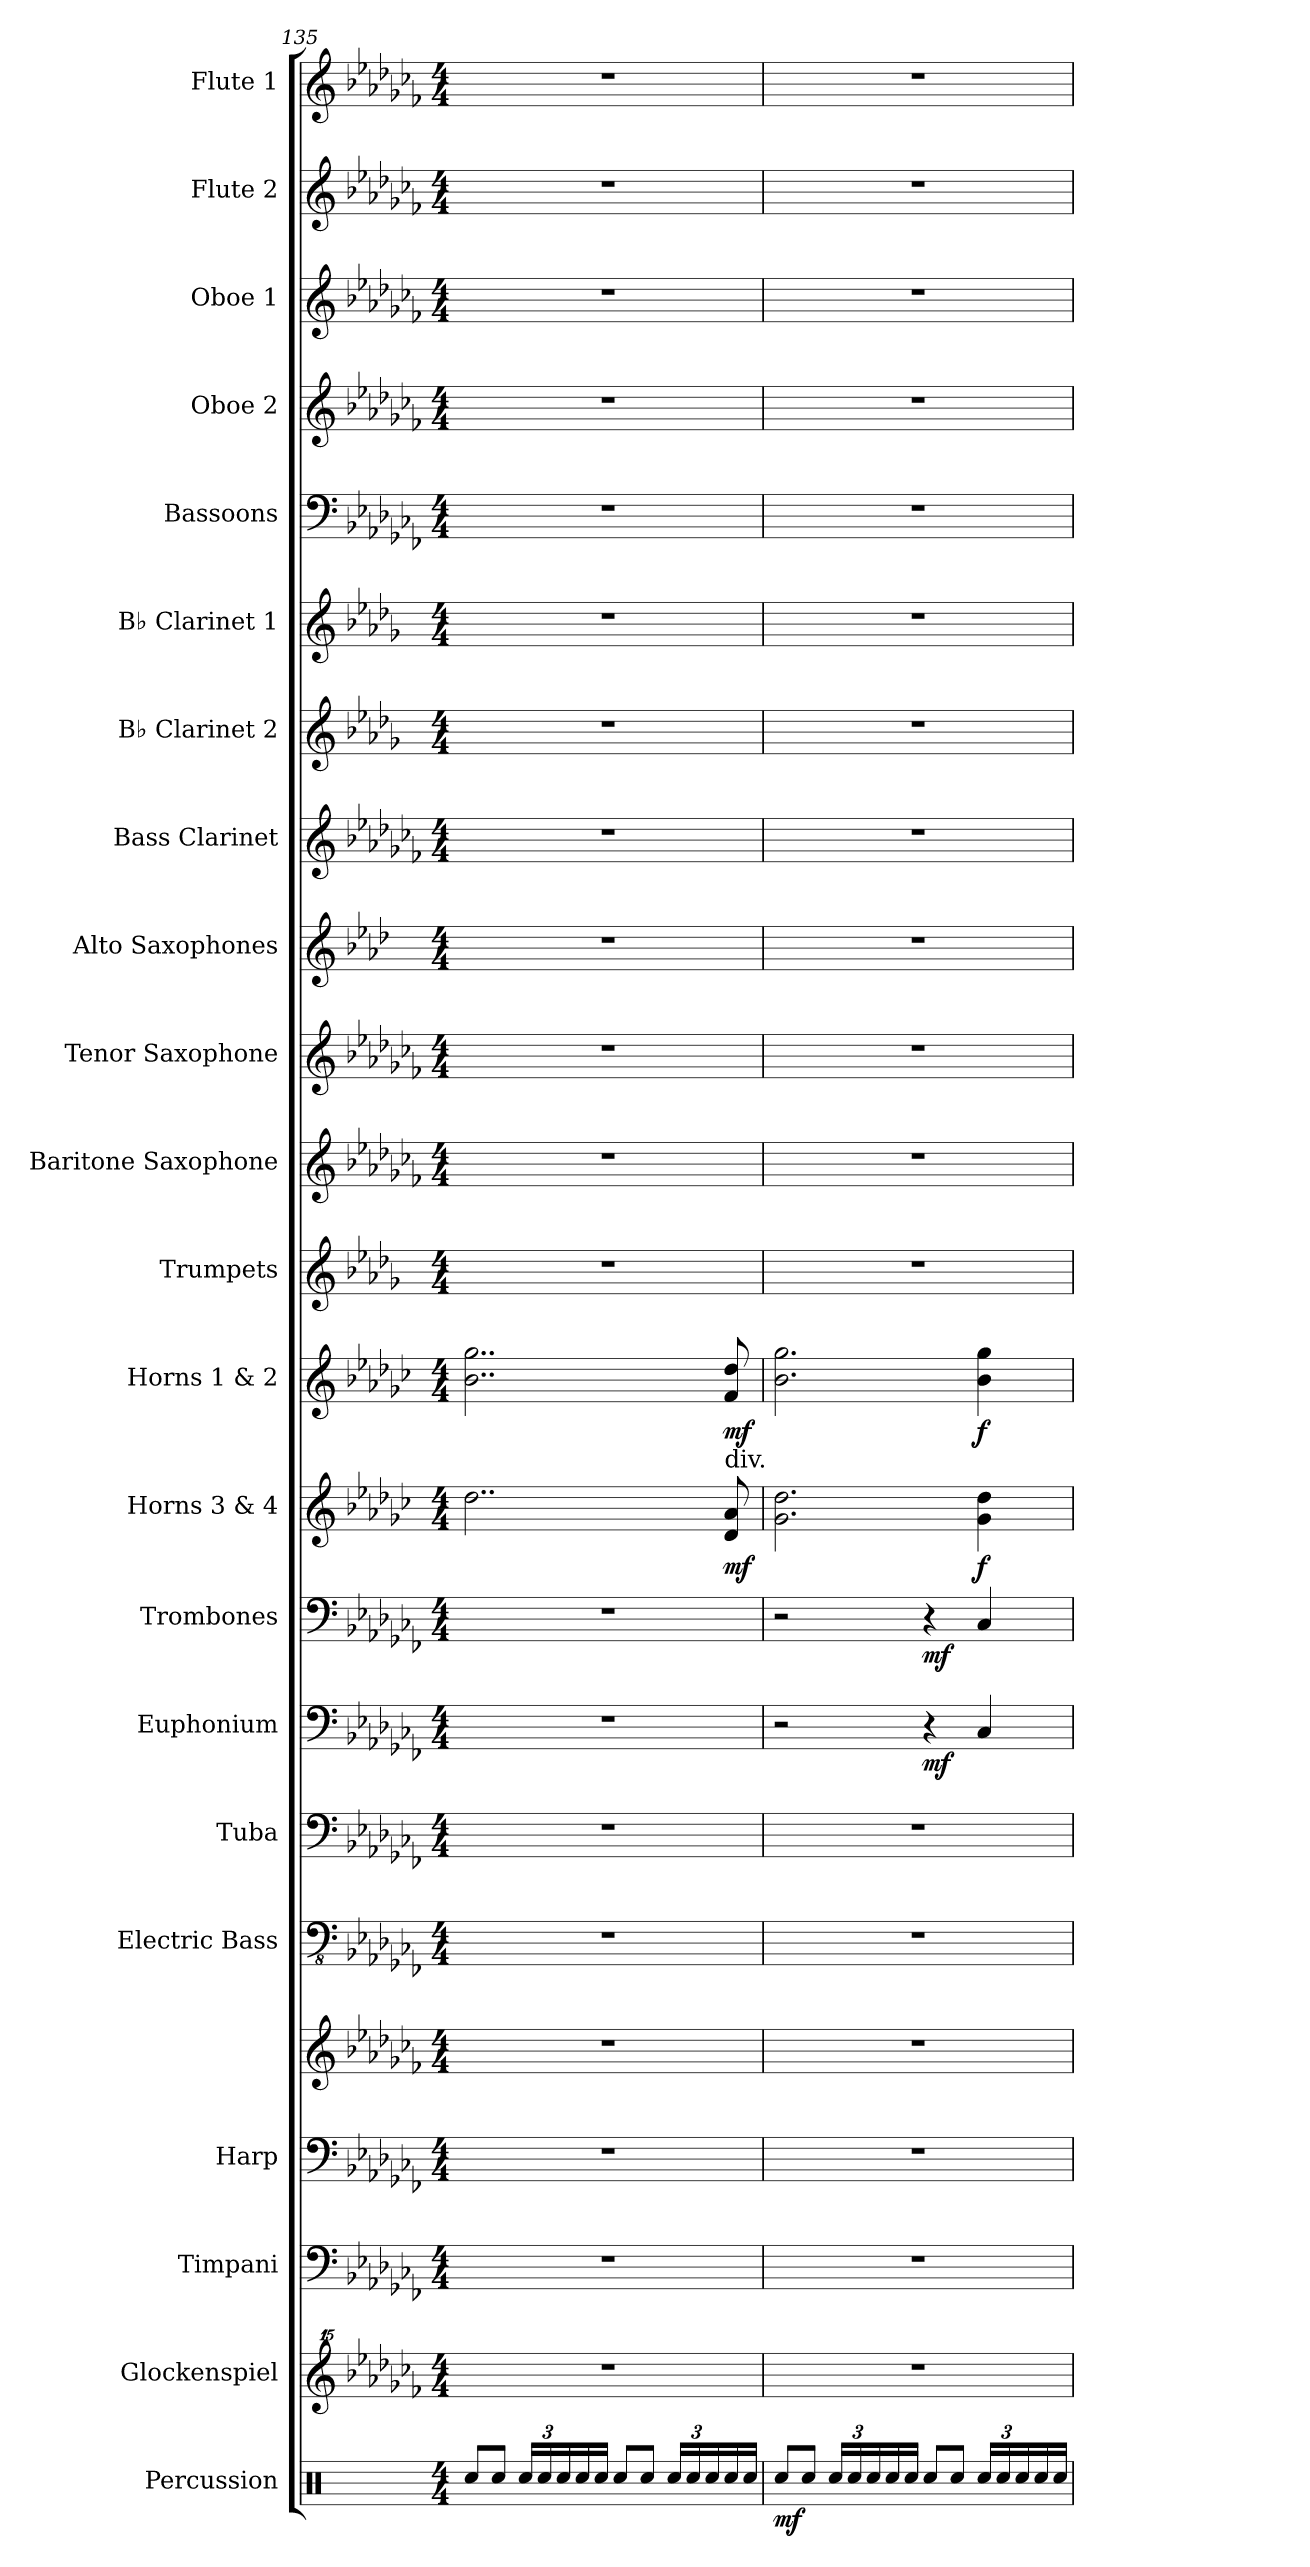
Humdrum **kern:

**kern	**dynam	**kern	**kern	**kern	**kern	**kern	**kern	**kern	**dynam	**kern	**dynam	**kern	**dynam	**kern	**dynam	**kern	**kern	**kern	**kern	**kern	**kern	**kern	**kern	**kern	**kern	**kern	**kern
*part22	*part22	*part21	*part20	*part19	*part19	*part18	*part17	*part16	*part16	*part15	*part15	*part14	*part14	*part13	*part13	*part12	*part11	*part10	*part9	*part8	*part7	*part6	*part5	*part4	*part3	*part2	*part1
*staff23	*staff23	*staff22	*staff21	*staff20	*staff19	*staff18	*staff17	*staff16	*staff16	*staff15	*staff15	*staff14	*staff14	*staff13	*staff13	*staff12	*staff11	*staff10	*staff9	*staff8	*staff7	*staff6	*staff5	*staff4	*staff3	*staff2	*staff1
*I"Percussion	*	*I"Glockenspiel	*I"Timpani	*I"Harp	*	*I"Electric Bass	*I"Tuba	*I"Euphonium	*	*I"Trombones	*	*I"Horns 3 &amp; 4	*	*I"Horns 1 &amp; 2	*	*I"Trumpets	*I"Baritone Saxophone	*I"Tenor Saxophone	*I"Alto Saxophones	*I"Bass Clarinet	*I"B♭ Clarinet 2	*I"B♭ Clarinet 1	*I"Bassoons	*I"Oboe 2	*I"Oboe 1	*I"Flute 2	*I"Flute 1
*I'Perc.	*	*I'Glk.	*I'Timp.	*I'Hrp.	*	*I'El. B.	*I'Tba.	*I'Euph.	*	*I'Tbns.	*	*I'Hns. 3/4	*	*I'Hns. 1/2	*	*I'Tpts.	*I'Bar. Sax.	*I'T. Sax.	*I'A. Saxes.	*I'B. Cl.	*I'B♭ Cl. 2	*I'B♭ Cl. 1	*I'Bsns.	*I'Ob. 2	*I'Ob. 1	*I'Fl. 2	*I'Fl. 1
!!LO:PB:g=z
*clefX	*	*clefG^^2	*clefF4	*clefF4	*clefG2	*clefFv4	*clefF4	*clefF4	*	*clefF4	*	*clefG2	*	*clefG2	*	*clefG2	*clefG2	*clefG2	*clefG2	*clefG2	*clefG2	*clefG2	*clefF4	*clefG2	*clefG2	*clefG2	*clefG2
*	*	*	*	*	*	*	*	*	*	*	*	*ITrd4c7	*	*ITrd4c7	*	*ITrd1c2	*ITrd12c21	*ITrd8c14	*ITrd5c9	*ITrd8c14	*ITrd1c2	*ITrd1c2	*	*	*	*	*
*k[]	*	*k[b-e-a-d-g-c-f-]	*k[b-e-a-d-g-c-f-]	*k[b-e-a-d-g-c-f-]	*k[b-e-a-d-g-c-f-]	*k[b-e-a-d-g-c-f-]	*k[b-e-a-d-g-c-f-]	*k[b-e-a-d-g-c-f-]	*	*k[b-e-a-d-g-c-f-]	*	*k[b-e-a-d-g-c-f-]	*	*k[b-e-a-d-g-c-f-]	*	*k[b-e-a-d-g-c-f-]	*k[b-e-a-d-g-c-f-]	*k[b-e-a-d-g-c-f-]	*k[b-e-a-d-g-c-f-]	*k[b-e-a-d-g-c-f-]	*k[b-e-a-d-g-c-f-]	*k[b-e-a-d-g-c-f-]	*k[b-e-a-d-g-c-f-]	*k[b-e-a-d-g-c-f-]	*k[b-e-a-d-g-c-f-]	*k[b-e-a-d-g-c-f-]	*k[b-e-a-d-g-c-f-]
*M4/4	*	*M4/4	*M4/4	*M4/4	*M4/4	*M4/4	*M4/4	*M4/4	*	*M4/4	*	*M4/4	*	*M4/4	*	*M4/4	*M4/4	*M4/4	*M4/4	*M4/4	*M4/4	*M4/4	*M4/4	*M4/4	*M4/4	*M4/4	*M4/4
=135	=135	=135	=135	=135	=135	=135	=135	=135	=135	=135	=135	=135	=135	=135	=135	=135	=135	=135	=135	=135	=135	=135	=135	=135	=135	=135	=135
8Rcc/L	.	1r	1r	1r	1r	1r	1r	1r	.	1r	.	2..g-\	.	2..e-\ 2..cc-\	.	1r	1r	1r	1r	1r	1r	1r	1r	1r	1r	1r	1r
8Rcc/J	.	.	.	.	.	.	.	.	.	.	.	.	.	.	.	.	.	.	.	.	.	.	.	.	.	.	.
*Xbrackettup	*	*	*	*	*	*	*	*	*	*	*	*	*	*	*	*	*	*	*	*	*	*	*	*	*	*	*
24Rcc/LL	.	.	.	.	.	.	.	.	.	.	.	.	.	.	.	.	.	.	.	.	.	.	.	.	.	.	.
24Rcc/	.	.	.	.	.	.	.	.	.	.	.	.	.	.	.	.	.	.	.	.	.	.	.	.	.	.	.
24Rcc/	.	.	.	.	.	.	.	.	.	.	.	.	.	.	.	.	.	.	.	.	.	.	.	.	.	.	.
16Rcc/	.	.	.	.	.	.	.	.	.	.	.	.	.	.	.	.	.	.	.	.	.	.	.	.	.	.	.
16Rcc/JJ	.	.	.	.	.	.	.	.	.	.	.	.	.	.	.	.	.	.	.	.	.	.	.	.	.	.	.
8Rcc/L	.	.	.	.	.	.	.	.	.	.	.	.	.	.	.	.	.	.	.	.	.	.	.	.	.	.	.
8Rcc/J	.	.	.	.	.	.	.	.	.	.	.	.	.	.	.	.	.	.	.	.	.	.	.	.	.	.	.
24Rcc/LL	.	.	.	.	.	.	.	.	.	.	.	.	.	.	.	.	.	.	.	.	.	.	.	.	.	.	.
24Rcc/	.	.	.	.	.	.	.	.	.	.	.	.	.	.	.	.	.	.	.	.	.	.	.	.	.	.	.
24Rcc/	.	.	.	.	.	.	.	.	.	.	.	.	.	.	.	.	.	.	.	.	.	.	.	.	.	.	.
!	!	!	!	!	!	!	!	!	!	!	!	!LO:TX:a:t=div.	!	!	!	!	!	!	!	!	!	!	!	!	!	!	!
!	!	!	!	!	!	!	!	!	!	!	!	!	!LO:DY:b	!	!LO:DY:b	!	!	!	!	!	!	!	!	!	!	!	!
16Rcc/	.	.	.	.	.	.	.	.	.	.	.	8G-/ 8d-/	mf	8B-/ 8g-/	mf	.	.	.	.	.	.	.	.	.	.	.	.
16Rcc/JJ	.	.	.	.	.	.	.	.	.	.	.	.	.	.	.	.	.	.	.	.	.	.	.	.	.	.	.
=136	=136	=136	=136	=136	=136	=136	=136	=136	=136	=136	=136	=136	=136	=136	=136	=136	=136	=136	=136	=136	=136	=136	=136	=136	=136	=136	=136
!	!LO:DY:b	!	!	!	!	!	!	!	!	!	!	!	!	!	!	!	!	!	!	!	!	!	!	!	!	!	!
8Rcc/L	mf	1r	1r	1r	1r	1r	1r	2r	.	2r	.	2.c-\ 2.g-\	.	2.e-\ 2.cc-\	.	1r	1r	1r	1r	1r	1r	1r	1r	1r	1r	1r	1r
8Rcc/J	.	.	.	.	.	.	.	.	.	.	.	.	.	.	.	.	.	.	.	.	.	.	.	.	.	.	.
24Rcc/LL	.	.	.	.	.	.	.	.	.	.	.	.	.	.	.	.	.	.	.	.	.	.	.	.	.	.	.
24Rcc/	.	.	.	.	.	.	.	.	.	.	.	.	.	.	.	.	.	.	.	.	.	.	.	.	.	.	.
24Rcc/	.	.	.	.	.	.	.	.	.	.	.	.	.	.	.	.	.	.	.	.	.	.	.	.	.	.	.
16Rcc/	.	.	.	.	.	.	.	.	.	.	.	.	.	.	.	.	.	.	.	.	.	.	.	.	.	.	.
16Rcc/JJ	.	.	.	.	.	.	.	.	.	.	.	.	.	.	.	.	.	.	.	.	.	.	.	.	.	.	.
!	!	!	!	!	!	!	!	!	!LO:DY:b	!	!LO:DY:b	!	!	!	!	!	!	!	!	!	!	!	!	!	!	!	!
8Rcc/L	.	.	.	.	.	.	.	4r	mf	4r	mf	.	.	.	.	.	.	.	.	.	.	.	.	.	.	.	.
8Rcc/J	.	.	.	.	.	.	.	.	.	.	.	.	.	.	.	.	.	.	.	.	.	.	.	.	.	.	.
!	!	!	!	!	!	!	!	!	!	!	!	!	!LO:DY:b	!	!LO:DY:b	!	!	!	!	!	!	!	!	!	!	!	!
24Rcc/LL	.	.	.	.	.	.	.	4C-/	.	4C-/	.	4c-\ 4g-\	f	4e-\ 4cc-\	f	.	.	.	.	.	.	.	.	.	.	.	.
24Rcc/	.	.	.	.	.	.	.	.	.	.	.	.	.	.	.	.	.	.	.	.	.	.	.	.	.	.	.
24Rcc/	.	.	.	.	.	.	.	.	.	.	.	.	.	.	.	.	.	.	.	.	.	.	.	.	.	.	.
16Rcc/	.	.	.	.	.	.	.	.	.	.	.	.	.	.	.	.	.	.	.	.	.	.	.	.	.	.	.
16Rcc/JJ	.	.	.	.	.	.	.	.	.	.	.	.	.	.	.	.	.	.	.	.	.	.	.	.	.	.	.
=	=	=	=	=	=	=	=	=	=	=	=	=	=	=	=	=	=	=	=	=	=	=	=	=	=	=	=
*-	*-	*-	*-	*-	*-	*-	*-	*-	*-	*-	*-	*-	*-	*-	*-	*-	*-	*-	*-	*-	*-	*-	*-	*-	*-	*-	*-
